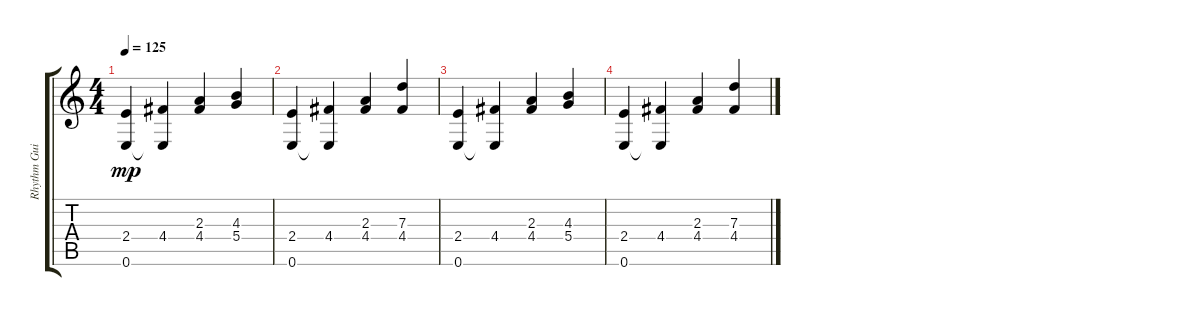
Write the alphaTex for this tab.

\track ("Rhythm Guitar" "Rhythm Gui") {instrument acousticguitarsteel}
\staff {score tabs}
\tuning (E4 B3 G3 D3 A2 E2) {hide}
\ts (4 4)
\tempo 125
\clef g2
\ks c
(2.4 0.6).4{dy mp} (4.4 0.6{t}).4 (2.3 4.4).4 (4.3 5.4).4 |
(2.4 0.6).4 (4.4 0.6{t}).4 (2.3 4.4).4 (7.3 4.4).4 |
(2.4 0.6).4 (4.4 0.6{t}).4 (2.3 4.4).4 (4.3 5.4).4 |
(2.4 0.6).4 (4.4 0.6{t}).4 (2.3 4.4).4 (7.3 4.4).4
